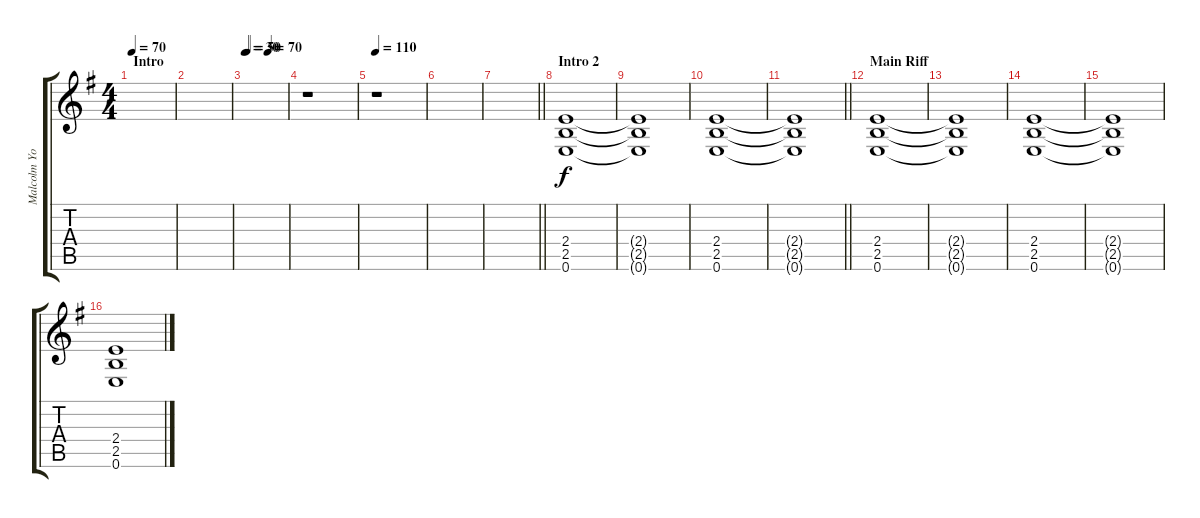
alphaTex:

\track ("Malcolm Young (Guitar)" "Malcolm Yo") {instrument overdrivenguitar}
\staff {score tabs}
\tuning (E4 B3 G3 D3 A2 E2) {hide}
\ts (4 4)
\section ("" "Intro")
\tempo 70
\clef g2
\ks g
|
|
\tempo 30
\tempo (50 0.041666666666666664)
\tempo (70 0.5416666666666666)
|
r.1 |
\tempo 110
r.1 |
|
\barLineRight lightlight
|
\section ("" "Intro 2")
(2.4 2.5 0.6).1 |
(2.4{t} 2.5{t} 0.6{t}).1 |
(2.4 2.5 0.6).1 |
\barLineRight lightlight
(2.4{t} 2.5{t} 0.6{t}).1 |
\section ("" "Main Riff")
(2.4 2.5 0.6).1 |
(2.4{t} 2.5{t} 0.6{t}).1 |
(2.4 2.5 0.6).1 |
(2.4{t} 2.5{t} 0.6{t}).1 |
(2.4 2.5 0.6).1
